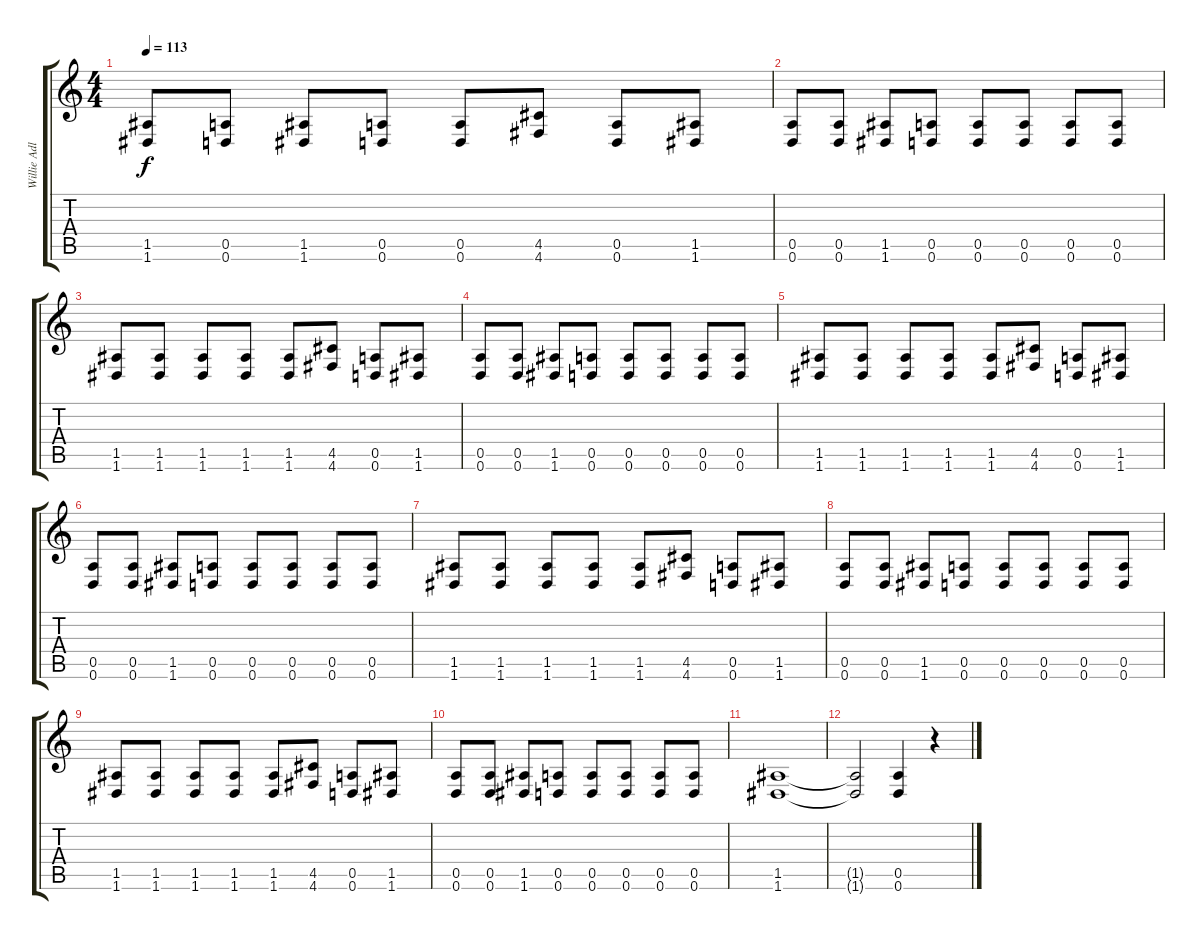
\track ("Willie Adler" "Willie Adl") {instrument distortionguitar}
\staff {score tabs}
\tuning (E4 B3 G3 D3 A2 D2) {hide}
\ts (4 4)
\tempo 113
\clef g2
\ks c
(1.5 1.6).8{dy f} (0.5 0.6).8 (1.5 1.6).8 (0.5 0.6).8 (0.5 0.6).8 (4.5 4.6).8 (0.5 0.6).8 (1.5 1.6).8 |
(0.5 0.6).8 (0.5 0.6).8 (1.5 1.6).8 (0.5 0.6).8 (0.5 0.6).8 (0.5 0.6).8 (0.5 0.6).8 (0.5 0.6).8 |
(1.5 1.6).8 (1.5 1.6).8 (1.5 1.6).8 (1.5 1.6).8 (1.5 1.6).8 (4.5 4.6).8 (0.5 0.6).8 (1.5 1.6).8 |
(0.5 0.6).8 (0.5 0.6).8 (1.5 1.6).8 (0.5 0.6).8 (0.5 0.6).8 (0.5 0.6).8 (0.5 0.6).8 (0.5 0.6).8 |
(1.5 1.6).8 (1.5 1.6).8 (1.5 1.6).8 (1.5 1.6).8 (1.5 1.6).8 (4.5 4.6).8 (0.5 0.6).8 (1.5 1.6).8 |
(0.5 0.6).8 (0.5 0.6).8 (1.5 1.6).8 (0.5 0.6).8 (0.5 0.6).8 (0.5 0.6).8 (0.5 0.6).8 (0.5 0.6).8 |
(1.5 1.6).8 (1.5 1.6).8 (1.5 1.6).8 (1.5 1.6).8 (1.5 1.6).8 (4.5 4.6).8 (0.5 0.6).8 (1.5 1.6).8 |
(0.5 0.6).8 (0.5 0.6).8 (1.5 1.6).8 (0.5 0.6).8 (0.5 0.6).8 (0.5 0.6).8 (0.5 0.6).8 (0.5 0.6).8 |
(1.5 1.6).8 (1.5 1.6).8 (1.5 1.6).8 (1.5 1.6).8 (1.5 1.6).8 (4.5 4.6).8 (0.5 0.6).8 (1.5 1.6).8 |
(0.5 0.6).8 (0.5 0.6).8 (1.5 1.6).8 (0.5 0.6).8 (0.5 0.6).8 (0.5 0.6).8 (0.5 0.6).8 (0.5 0.6).8 |
(1.5 1.6).1 |
(1.5{t} 1.6{t}).2 (0.5 0.6).4 r.4
